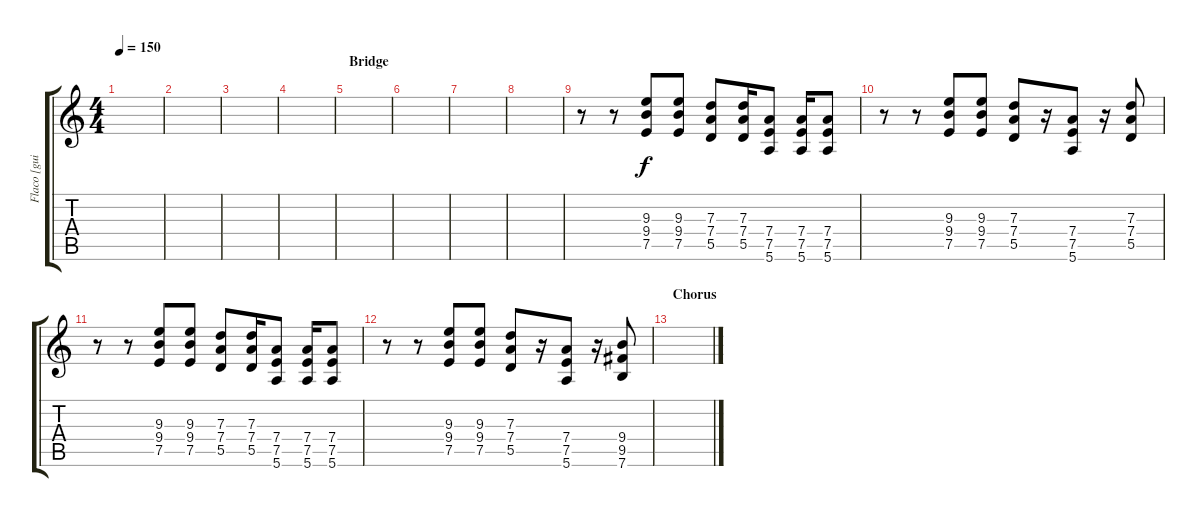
\track ("Flaco [guitar]" "Flaco [gui") {instrument distortionguitar}
\staff {score tabs}
\tuning (E4 B3 G3 D3 A2 E2) {hide}
\ts (4 4)
\tempo 150
\clef g2
\ks c
|
|
|
|
\section ("" "Bridge")
|
|
|
|
r.8{volume 12} r.8 (9.3 9.4 7.5).8 (9.3 9.4 7.5).8 (7.3 7.4 5.5).8 (7.3 7.4 5.5).16 (7.4 7.5 5.6).8 (7.4 7.5 5.6).16 (7.4 7.5 5.6).8 |
r.8 r.8 (9.3 9.4 7.5).8 (9.3 9.4 7.5).8 (7.3 7.4 5.5).8 r.16 (7.4 7.5 5.6).8 r.16 (7.3 7.4 5.5).8 |
r.8 r.8 (9.3 9.4 7.5).8 (9.3 9.4 7.5).8 (7.3 7.4 5.5).8 (7.3 7.4 5.5).16 (7.4 7.5 5.6).8 (7.4 7.5 5.6).16 (7.4 7.5 5.6).8 |
r.8 r.8 (9.3 9.4 7.5).8 (9.3 9.4 7.5).8 (7.3 7.4 5.5).8 r.16 (7.4 7.5 5.6).8 r.16 (9.4 9.5 7.6).8 |
\section ("" "Chorus")
